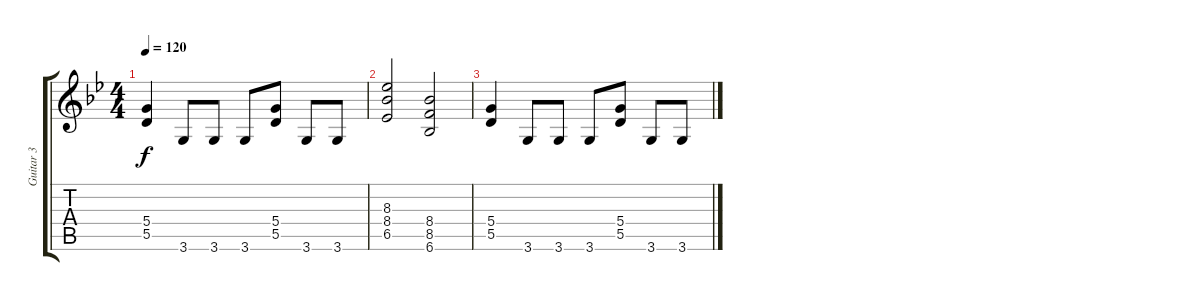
\track ("Guitar 3" "Guitar 3") {instrument distortionguitar}
\staff {score tabs}
\tuning (E4 B3 G3 D3 A2 E2) {hide}
\ts (4 4)
\tempo 120
\clef g2
\ks gminor
(5.4 5.5).4{dy f} 3.6.8 3.6.8 3.6.8 (5.4 5.5).8 3.6.8 3.6.8 |
(8.3 8.4 6.5).2 (8.4 8.5 6.6).2 |
(5.4 5.5).4 3.6.8 3.6.8 3.6.8 (5.4 5.5).8 3.6.8 3.6.8
